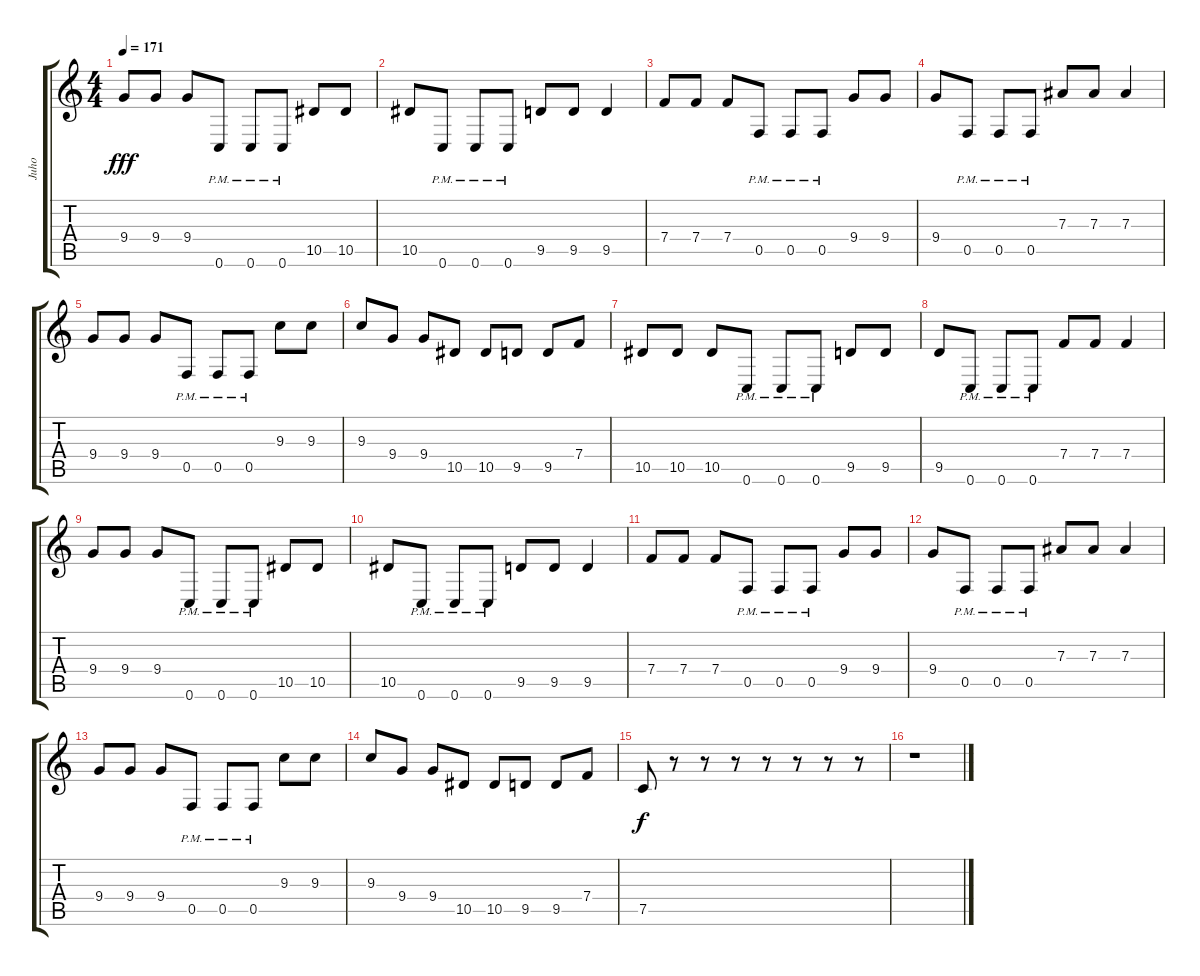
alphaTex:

\track ("Juho" "Juho") {instrument distortionguitar}
\staff {score tabs}
\tuning (C4 G3 Eb3 Bb2 F2 C2) {hide}
\ts (4 4)
\tempo 171
\clef g2
\ks c
9.4.8{dy fff} 9.4.8 9.4.8 0.6{pm}.8 0.6{pm}.8 0.6{pm}.8 10.5.8 10.5.8 |
10.5.8 0.6{pm}.8 0.6{pm}.8 0.6{pm}.8 9.5.8 9.5.8 9.5.4 |
7.4.8 7.4.8 7.4.8 0.5{pm}.8 0.5{pm}.8 0.5{pm}.8 9.4.8 9.4.8 |
9.4.8 0.5{pm}.8 0.5{pm}.8 0.5{pm}.8 7.3.8 7.3.8 7.3.4 |
9.4.8 9.4.8 9.4.8 0.5{pm}.8 0.5{pm}.8 0.5{pm}.8 9.3.8 9.3.8 |
9.3.8 9.4.8 9.4.8 10.5.8 10.5.8 9.5.8 9.5.8 7.4.8 |
10.5.8 10.5.8 10.5.8 0.6{pm}.8 0.6{pm}.8 0.6{pm}.8 9.5.8 9.5.8 |
9.5.8 0.6{pm}.8 0.6{pm}.8 0.6{pm}.8 7.4.8 7.4.8 7.4.4 |
9.4.8 9.4.8 9.4.8 0.6{pm}.8 0.6{pm}.8 0.6{pm}.8 10.5.8 10.5.8 |
10.5.8 0.6{pm}.8 0.6{pm}.8 0.6{pm}.8 9.5.8 9.5.8 9.5.4 |
7.4.8 7.4.8 7.4.8 0.5{pm}.8 0.5{pm}.8 0.5{pm}.8 9.4.8 9.4.8 |
9.4.8 0.5{pm}.8 0.5{pm}.8 0.5{pm}.8 7.3.8 7.3.8 7.3.4 |
9.4.8 9.4.8 9.4.8 0.5{pm}.8 0.5{pm}.8 0.5{pm}.8 9.3.8 9.3.8 |
9.3.8 9.4.8 9.4.8 10.5.8 10.5.8 9.5.8 9.5.8 7.4.8 |
7.5.8{dy f} r.8 r.8 r.8 r.8 r.8 r.8 r.8 |
r.1
